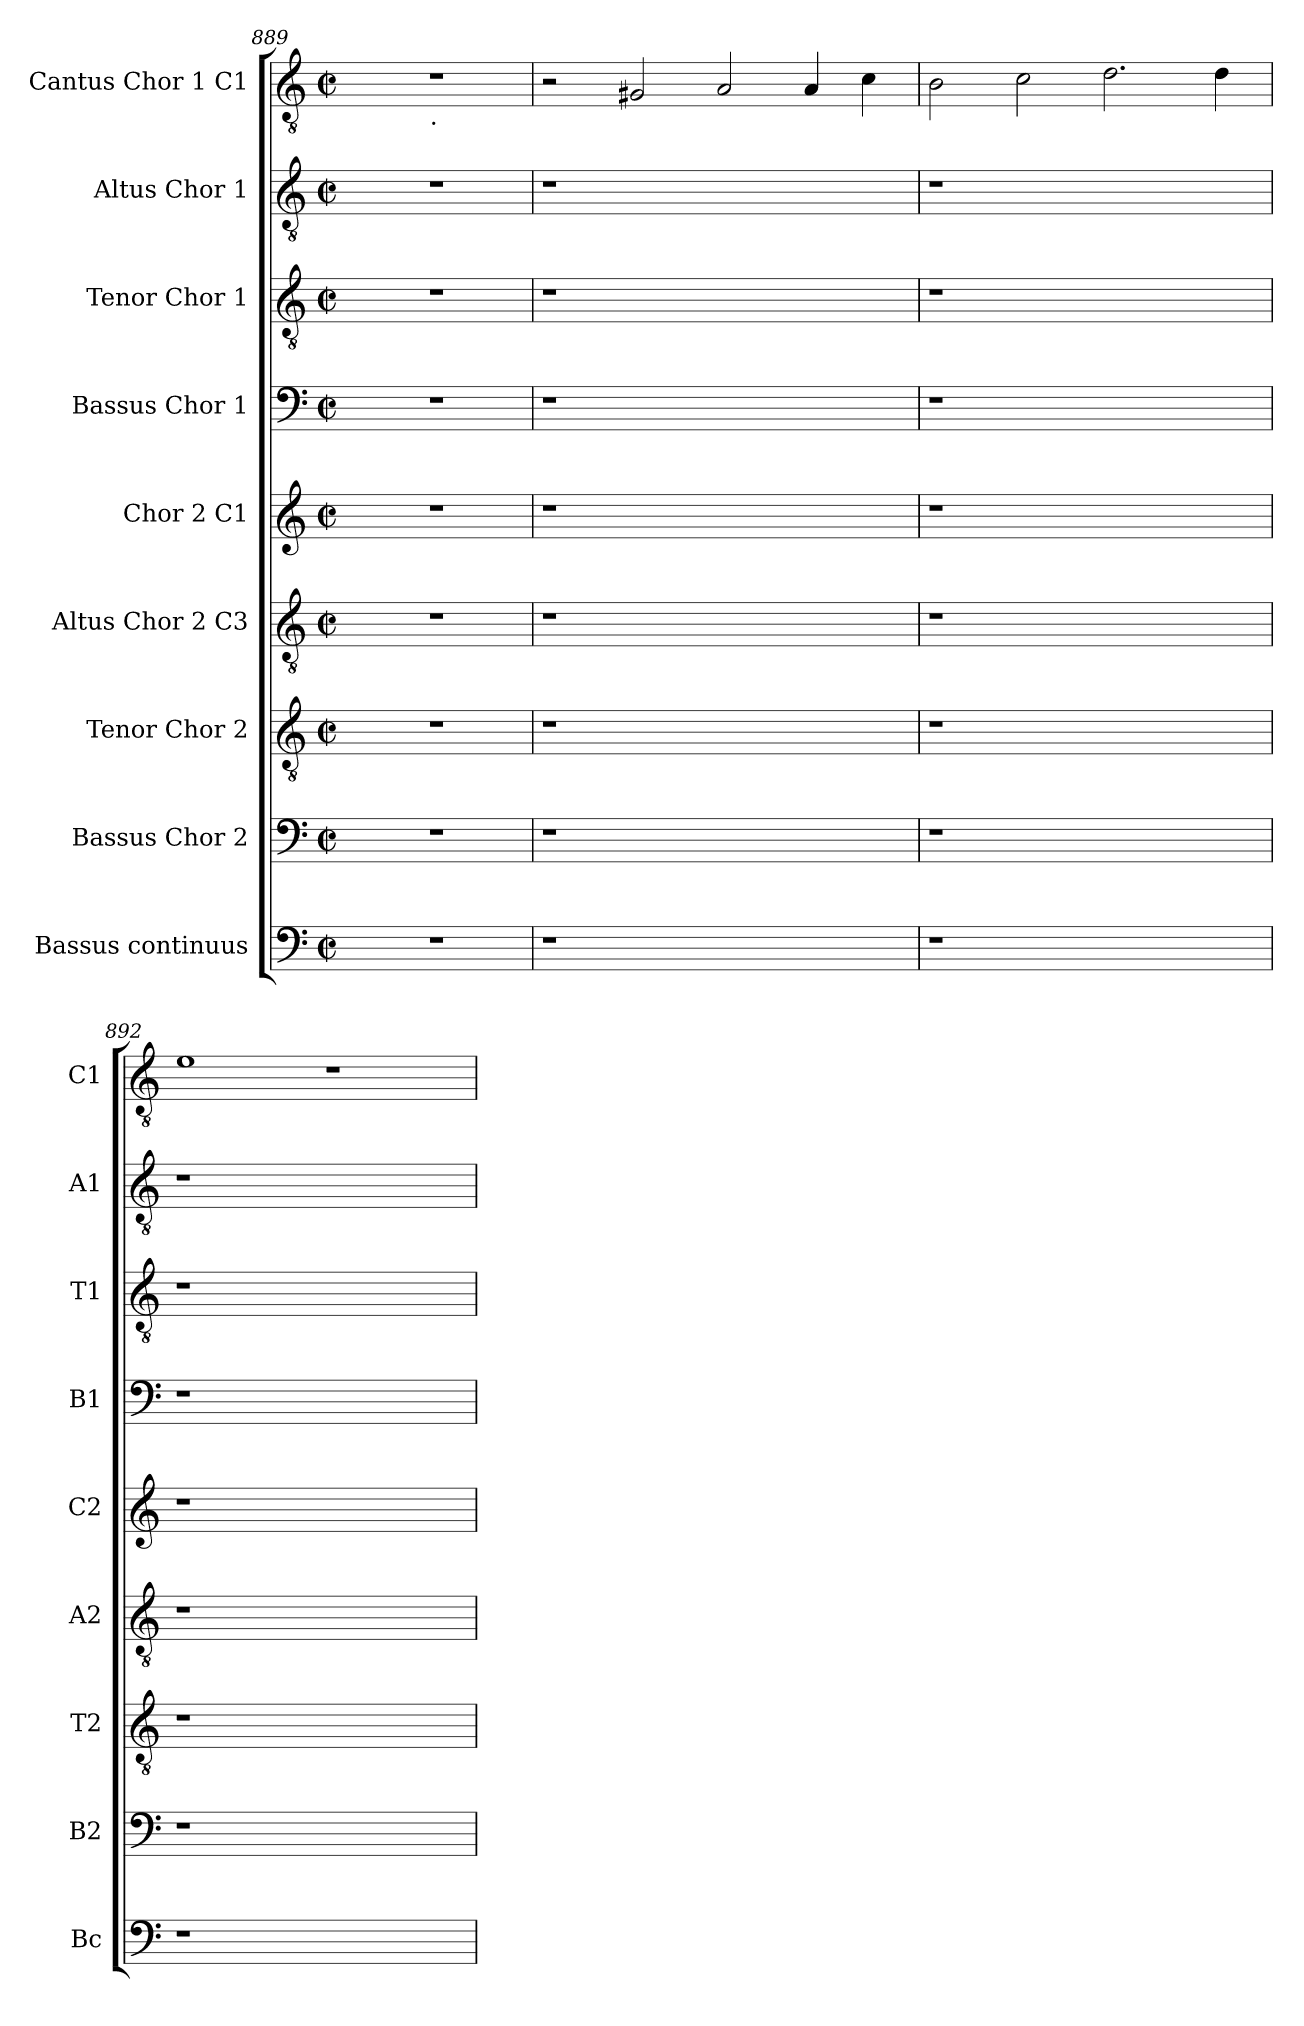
**kern	**kern	**kern	**kern	**kern	**kern	**kern	**kern	**kern
*part9	*part8	*part7	*part6	*part5	*part4	*part3	*part2	*part1
*staff9	*staff8	*staff7	*staff6	*staff5	*staff4	*staff3	*staff2	*staff1
*I"Bassus continuus	*I"Bassus Chor 2	*I"Tenor Chor 2	*I"Altus Chor 2 C3	*I"Chor 2 C1	*I"Bassus Chor 1	*I"Tenor Chor 1	*I"Altus Chor 1	*I"Cantus Chor 1 C1
*I'Bc	*I'B2	*I'T2	*I'A2	*I'C2	*I'B1	*I'T1	*I'A1	*I'C1
*clefF4	*clefF4	*clefGv2	*clefGv2	*clefG2	*clefF4	*clefGv2	*clefGv2	*clefGv2
*ITrd7c12	*	*	*	*	*	*	*	*
*k[]	*k[]	*k[]	*k[]	*k[]	*k[]	*k[]	*k[]	*k[]
*C:	*C:	*C:	*C:	*C:	*C:	*C:	*C:	*C:
*M2/2	*M2/2	*M2/2	*M2/2	*M2/2	*M2/2	*M2/2	*M2/2	*M2/2
*met(c|)	*met(c|)	*met(c|)	*met(c|)	*met(c|)	*met(c|)	*met(c|)	*met(c|)	*met(c|)
=889	=889	=889	=889	=889	=889	=889	=889	=889
*	*	*	*	*	*	*	*	*^
1r	1r	1r	1r	1r	1r	1r	1r	1r	4...ryy
!	!	!	!	!	!	!	!	!	!LO:TX:b:t=.
.	.	.	.	.	.	.	.	.	2ryy
.	.	.	.	.	.	.	.	.	32ryy
!!LO:LB:g=z
=890	=890	=890	=890	=890	=890	=890	=890	=890	=890
!	!	!	!	!	!	!	!	!LO:TX:a:t=1 5	!
*	*	*	*	*	*	*	*	*v	*v
1r	1r	1r	1r	1r	1r	1r	1r	2r
.	.	.	.	.	.	.	.	2G#X/
1ryy	1ryy	1ryy	1ryy	1ryy	1ryy	1ryy	1ryy	2A/
.	.	.	.	.	.	.	.	4A/
.	.	.	.	.	.	.	.	4c\
=891	=891	=891	=891	=891	=891	=891	=891	=891
1r	1r	1r	1r	1r	1r	1r	1r	2B\
.	.	.	.	.	.	.	.	2c\
1ryy	1ryy	1ryy	1ryy	1ryy	1ryy	1ryy	1ryy	2.d\
.	.	.	.	.	.	.	.	4d\
=892	=892	=892	=892	=892	=892	=892	=892	=892
1r	1r	1r	1r	1r	1r	1r	1r	1e
1ryy	1ryy	1ryy	1ryy	1ryy	1ryy	1ryy	1ryy	1r
=	=	=	=	=	=	=	=	=
*-	*-	*-	*-	*-	*-	*-	*-	*-
